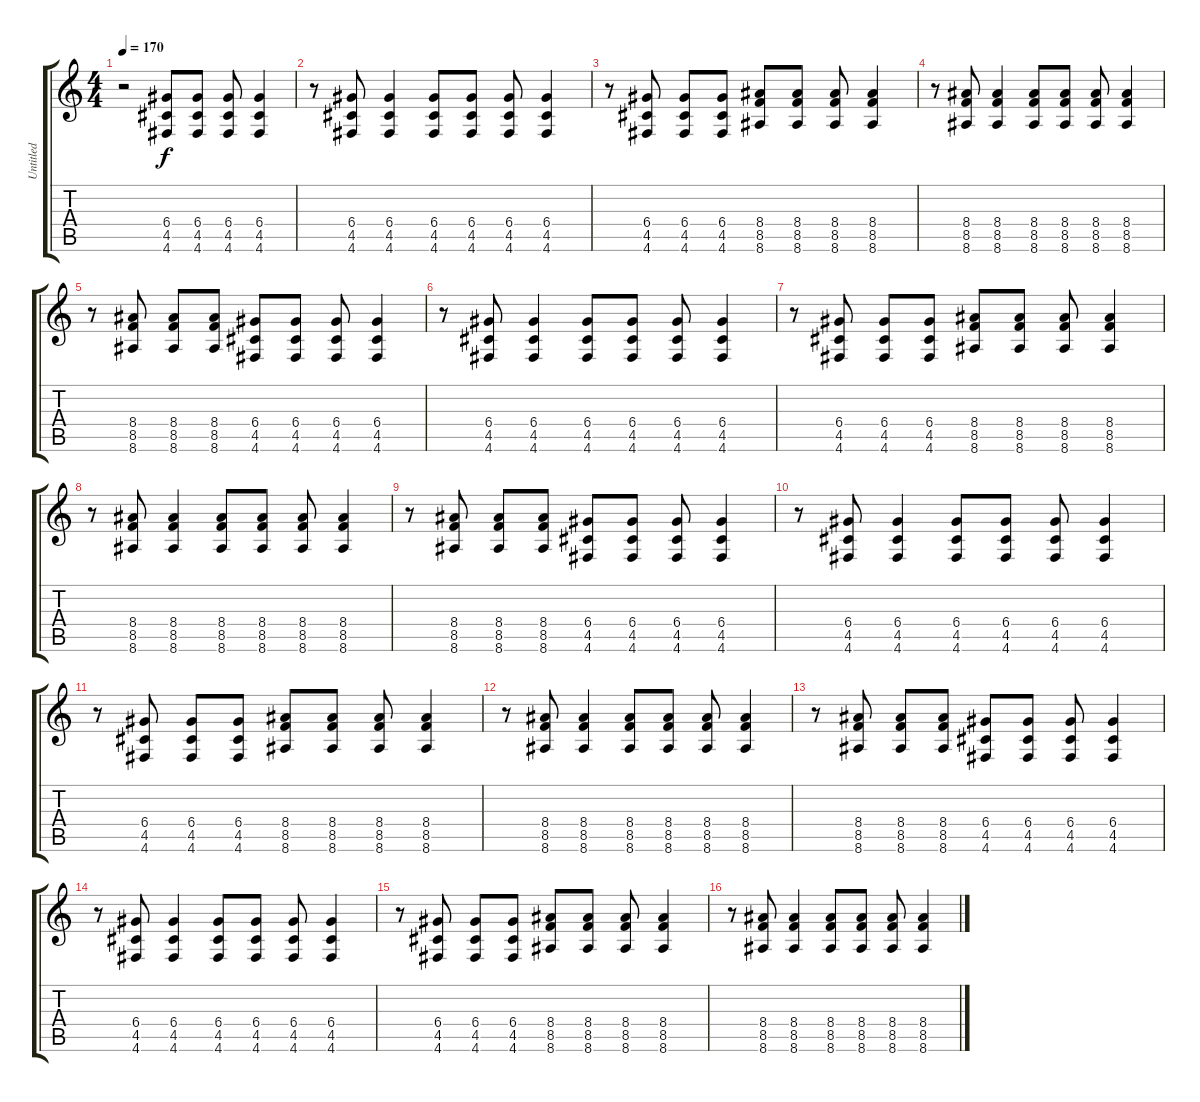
\track ("Untitled" "Untitled") {instrument distortionguitar}
\staff {score tabs}
\tuning (E4 B3 G3 D3 A2 D2) {hide}
\ts (4 4)
\tempo 170
\clef g2
\ks c
r.2{dy f} (6.4 4.5 4.6).8 (6.4 4.5 4.6).8 (6.4 4.5 4.6).8 (6.4 4.5 4.6).4 |
r.8 (6.4 4.5 4.6).8 (6.4 4.5 4.6).4 (6.4 4.5 4.6).8 (6.4 4.5 4.6).8 (6.4 4.5 4.6).8 (6.4 4.5 4.6).4 |
r.8 (6.4 4.5 4.6).8 (6.4 4.5 4.6).8 (6.4 4.5 4.6).8 (8.4 8.5 8.6).8 (8.4 8.5 8.6).8 (8.4 8.5 8.6).8 (8.4 8.5 8.6).4 |
r.8 (8.4 8.5 8.6).8 (8.4 8.5 8.6).4 (8.4 8.5 8.6).8 (8.4 8.5 8.6).8 (8.4 8.5 8.6).8 (8.4 8.5 8.6).4 |
r.8 (8.4 8.5 8.6).8 (8.4 8.5 8.6).8 (8.4 8.5 8.6).8 (6.4 4.5 4.6).8 (6.4 4.5 4.6).8 (6.4 4.5 4.6).8 (6.4 4.5 4.6).4 |
r.8 (6.4 4.5 4.6).8 (6.4 4.5 4.6).4 (6.4 4.5 4.6).8 (6.4 4.5 4.6).8 (6.4 4.5 4.6).8 (6.4 4.5 4.6).4 |
r.8 (6.4 4.5 4.6).8 (6.4 4.5 4.6).8 (6.4 4.5 4.6).8 (8.4 8.5 8.6).8 (8.4 8.5 8.6).8 (8.4 8.5 8.6).8 (8.4 8.5 8.6).4 |
r.8 (8.4 8.5 8.6).8 (8.4 8.5 8.6).4 (8.4 8.5 8.6).8 (8.4 8.5 8.6).8 (8.4 8.5 8.6).8 (8.4 8.5 8.6).4 |
r.8 (8.4 8.5 8.6).8 (8.4 8.5 8.6).8 (8.4 8.5 8.6).8 (6.4 4.5 4.6).8 (6.4 4.5 4.6).8 (6.4 4.5 4.6).8 (6.4 4.5 4.6).4 |
r.8 (6.4 4.5 4.6).8 (6.4 4.5 4.6).4 (6.4 4.5 4.6).8 (6.4 4.5 4.6).8 (6.4 4.5 4.6).8 (6.4 4.5 4.6).4 |
r.8 (6.4 4.5 4.6).8 (6.4 4.5 4.6).8 (6.4 4.5 4.6).8 (8.4 8.5 8.6).8 (8.4 8.5 8.6).8 (8.4 8.5 8.6).8 (8.4 8.5 8.6).4 |
r.8 (8.4 8.5 8.6).8 (8.4 8.5 8.6).4 (8.4 8.5 8.6).8 (8.4 8.5 8.6).8 (8.4 8.5 8.6).8 (8.4 8.5 8.6).4 |
r.8 (8.4 8.5 8.6).8 (8.4 8.5 8.6).8 (8.4 8.5 8.6).8 (6.4 4.5 4.6).8 (6.4 4.5 4.6).8 (6.4 4.5 4.6).8 (6.4 4.5 4.6).4 |
r.8 (6.4 4.5 4.6).8 (6.4 4.5 4.6).4 (6.4 4.5 4.6).8 (6.4 4.5 4.6).8 (6.4 4.5 4.6).8 (6.4 4.5 4.6).4 |
r.8 (6.4 4.5 4.6).8 (6.4 4.5 4.6).8 (6.4 4.5 4.6).8 (8.4 8.5 8.6).8 (8.4 8.5 8.6).8 (8.4 8.5 8.6).8 (8.4 8.5 8.6).4 |
r.8 (8.4 8.5 8.6).8 (8.4 8.5 8.6).4 (8.4 8.5 8.6).8 (8.4 8.5 8.6).8 (8.4 8.5 8.6).8 (8.4 8.5 8.6).4
